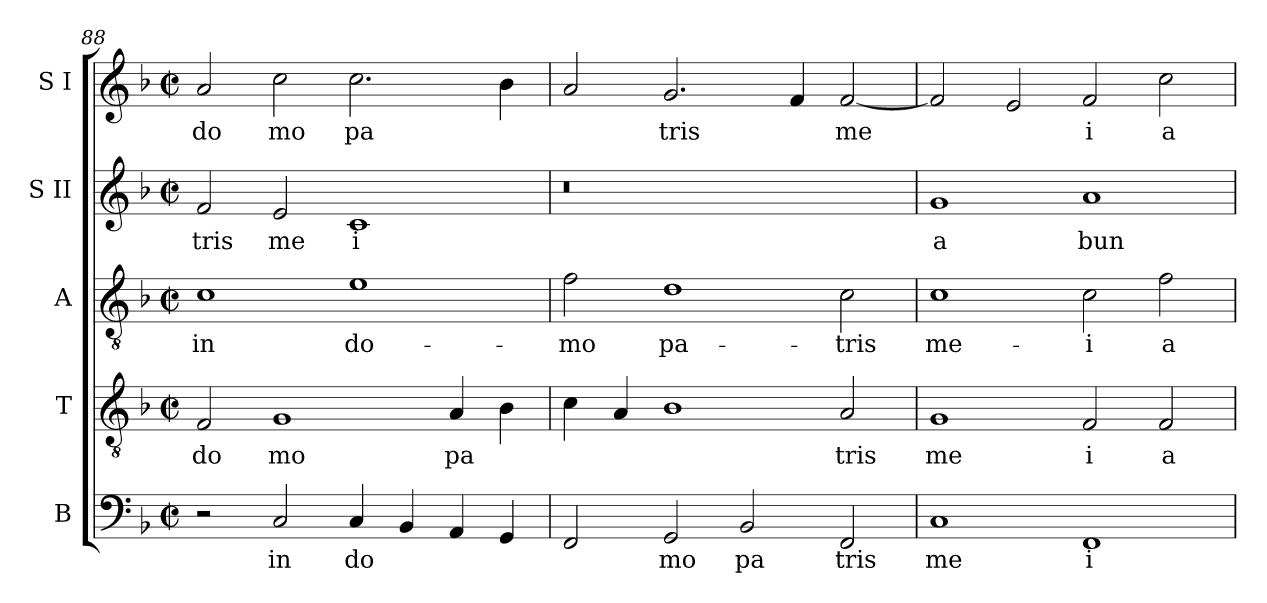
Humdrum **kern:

**kern	**text	**kern	**text	**kern	**text	**kern	**text	**kern	**text
*part5	*part5	*part4	*part4	*part3	*part3	*part2	*part2	*part1	*part1
*staff5	*staff5	*staff4	*staff4	*staff3	*staff3	*staff2	*staff2	*staff1	*staff1
*I"B	*	*I"T	*	*I"A	*	*I"S II	*	*I"S I	*
*clefF4	*	*clefGv2	*	*clefGv2	*	*clefG2	*	*clefG2	*
*k[b-]	*	*k[b-]	*	*k[b-]	*	*k[b-]	*	*k[b-]	*
*F:	*	*F:	*	*F:	*	*F:	*	*F:	*
*M2/2	*	*M2/2	*	*M2/2	*	*M2/2	*	*M2/2	*
*met(c|)	*	*met(c|)	*	*met(c|)	*	*met(c|)	*	*met(c|)	*
=88	=88	=88	=88	=88	=88	=88	=88	=88	=88
!	!	!	!LO:LY:b:cj	!	!LO:LY:b:cj	!	!LO:LY:b:cj	!	!LO:LY:b:cj
2r	.	2F/	do	1c	in	2f/	tris	2a/	do
!	!LO:LY:b:cj	!	!LO:LY:b:cj	!	!	!	!LO:LY:b:cj	!	!LO:LY:b:cj
2C/	in	1G	mo	.	.	2e/	me	2cc\	mo
!	!LO:LY:b:cj	!	!	!	!LO:LY:b:cj	!	!LO:LY:b:cj	!	!LO:LY:b:cj
4C/	do	.	.	1e	do-	1c	i	2.cc\	pa
!	!LO:LY:b:cj	!	!	!	!	!	!	!	!
4BB-/	.	.	.	.	.	.	.	.	.
!	!LO:LY:b:cj	!	!LO:LY:b:cj	!	!	!	!	!	!
4AA/	.	4A/	pa	.	.	.	.	.	.
!	!LO:LY:b:cj	!	!LO:LY:b:cj	!	!	!	!	!	!LO:LY:b:cj
4GG/	.	4B-\	.	.	.	.	.	4b-\	.
=89	=89	=89	=89	=89	=89	=89	=89	=89	=89
!	!LO:LY:b:cj	!	!LO:LY:b:cj	!	!LO:LY:b:cj	!	!	!	!LO:LY:b:cj
2FF/	.	4c\	.	2f\	-mo	0r	.	2a/	.
!	!	!	!LO:LY:b:cj	!	!	!	!	!	!
.	.	4A/	.	.	.	.	.	.	.
!	!LO:LY:b:cj	!	!LO:LY:b:cj	!	!LO:LY:b:cj	!	!	!	!LO:LY:b:cj
2GG/	mo	1B-	.	1d	pa-	.	.	2.g/	tris
!	!LO:LY:b:cj	!	!	!	!	!	!	!	!
2BB-/	pa	.	.	.	.	.	.	.	.
!	!	!	!	!	!	!	!	!	!LO:LY:b:cj
.	.	.	.	.	.	.	.	4f/	.
!	!LO:LY:b:cj	!	!LO:LY:b:cj	!	!LO:LY:b:cj	!	!	!	!LO:LY:b:cj
2FF/	tris	2A/	tris	2c\	-tris	.	.	[<2f/	me
=90	=90	=90	=90	=90	=90	=90	=90	=90	=90
!	!LO:LY:b:cj	!	!LO:LY:b:cj	!	!LO:LY:b:cj	!	!LO:LY:b:cj	!	!LO:LY:b:cj
1C	me	1G	me	1c	me-	1g	a	2f/]	.
!	!	!	!	!	!	!	!	!	!LO:LY:b:cj
.	.	.	.	.	.	.	.	2e/	.
!	!LO:LY:b:cj	!	!LO:LY:b:cj	!	!LO:LY:b:cj	!	!LO:LY:b:cj	!	!LO:LY:b:cj
1FF	i	2F/	i	2c\	-i	1a	bun	2f/	i
!	!	!	!LO:LY:b:cj	!	!LO:LY:b:cj	!	!	!	!LO:LY:b:cj
.	.	2F/	a	2f\	a-	.	.	2cc\	a
=	=	=	=	=	=	=	=	=	=
*-	*-	*-	*-	*-	*-	*-	*-	*-	*-
